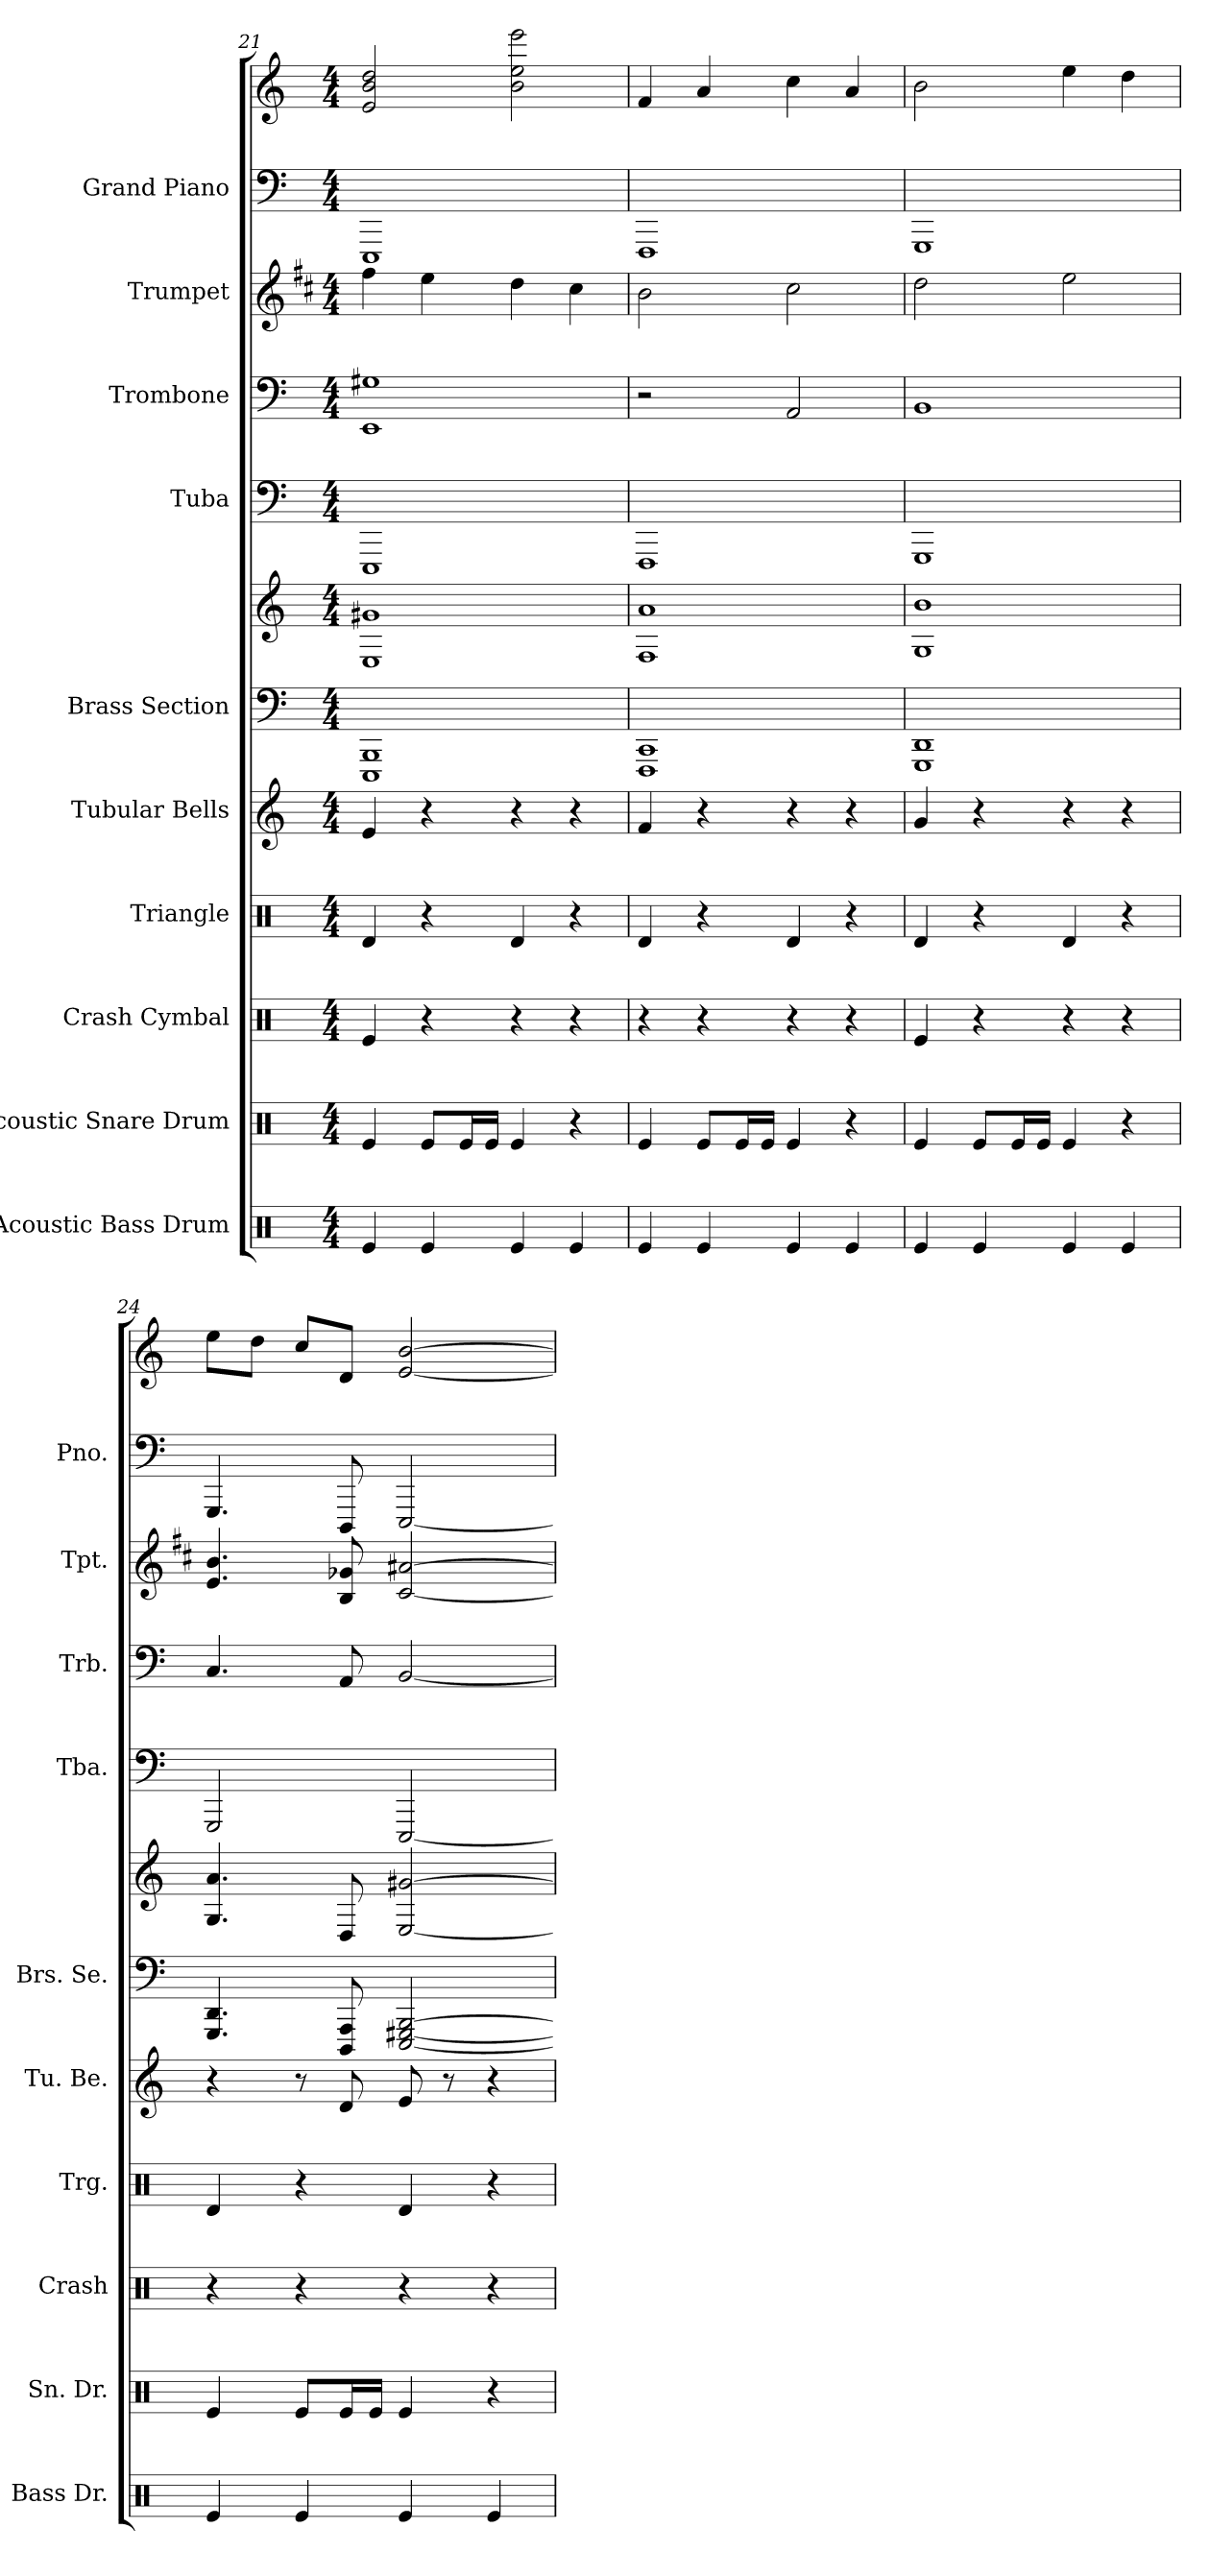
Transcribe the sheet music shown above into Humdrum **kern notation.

**kern	**kern	**kern	**kern	**kern	**kern	**kern	**kern	**kern	**kern	**kern	**kern
*part10	*part9	*part8	*part7	*part6	*part5	*part5	*part4	*part3	*part2	*part1	*part1
*staff12	*staff11	*staff10	*staff9	*staff8	*staff7	*staff6	*staff5	*staff4	*staff3	*staff2	*staff1
*I"Acoustic Bass Drum	*I"Acoustic Snare Drum	*I"Crash Cymbal	*I"Triangle	*I"Tubular Bells	*I"Brass Section	*	*I"Tuba	*I"Trombone	*I"Trumpet	*I"Grand Piano	*
*I'Bass Dr.	*I'Sn. Dr.	*I'Crash	*I'Trg.	*I'Tu. Be.	*I'Brs. Se.	*	*I'Tba.	*I'Trb.	*I'Tpt.	*I'Pno.	*
*clefX	*clefX	*clefX	*clefX	*clefG2	*clefF4	*clefG2	*clefF4	*clefF4	*clefG2	*clefF4	*clefG2
*	*	*	*	*	*	*	*	*	*ITrd1c2	*	*
*k[]	*k[]	*k[]	*k[]	*k[]	*k[]	*k[]	*k[]	*k[]	*k[]	*k[]	*k[]
*M4/4	*M4/4	*M4/4	*M4/4	*M4/4	*M4/4	*M4/4	*M4/4	*M4/4	*M4/4	*M4/4	*M4/4
=21	=21	=21	=21	=21	=21	=21	=21	=21	=21	=21	=21
4Re	4Re	4Re	4Rd	4e	1EEE 1BBB	1E 1g#X	1EEE	1EE 1G#X	4ee	1EEE	2e 2b 2dd
4Re	8ReL	4r	4r	4r	.	.	.	.	4dd	.	.
.	16ReL	.	.	.	.	.	.	.	.	.	.
.	16ReJJ	.	.	.	.	.	.	.	.	.	.
4Re	4Re	4r	4Rd	4r	.	.	.	.	4cc	.	2ee 2b 2eee
4Re	4r	4r	4r	4r	.	.	.	.	4b	.	.
=22	=22	=22	=22	=22	=22	=22	=22	=22	=22	=22	=22
4Re	4Re	4r	4Rd	4f	1FFF 1CC	1a 1F	1FFF	2r	2a	1FFF	4f
4Re	8ReL	4r	4r	4r	.	.	.	.	.	.	4a
.	16ReL	.	.	.	.	.	.	.	.	.	.
.	16ReJJ	.	.	.	.	.	.	.	.	.	.
4Re	4Re	4r	4Rd	4r	.	.	.	2AA	2b	.	4cc
4Re	4r	4r	4r	4r	.	.	.	.	.	.	4a
=23	=23	=23	=23	=23	=23	=23	=23	=23	=23	=23	=23
4Re	4Re	4Re	4Rd	4g	1GGG 1DD	1G 1b	1GGG	1BB	2cc	1GGG	2b
4Re	8ReL	4r	4r	4r	.	.	.	.	.	.	.
.	16ReL	.	.	.	.	.	.	.	.	.	.
.	16ReJJ	.	.	.	.	.	.	.	.	.	.
4Re	4Re	4r	4Rd	4r	.	.	.	.	2dd	.	4ee
4Re	4r	4r	4r	4r	.	.	.	.	.	.	4dd
=24	=24	=24	=24	=24	=24	=24	=24	=24	=24	=24	=24
4Re	4Re	4r	4Rd	4r	4.GGG 4.DD	4.G 4.a	2GGG	4.C	4.d 4.a	4.GGG	8eeL
.	.	.	.	.	.	.	.	.	.	.	8ddJ
4Re	8ReL	4r	4r	8r	.	.	.	.	.	.	8ccL
.	16ReL	.	.	8d	8DDD 8AAA	8D	.	8AA	8A 8f-X	8DDD	8dJ
.	16ReJJ	.	.	.	.	.	.	.	.	.	.
4Re	4Re	4r	4Rd	8e	[2EEE [2GGG#X [2BBB	[2E [2g#X	[2EEE	[2BB	[2B [2g#X	[2EEE	[2e [2b
.	.	.	.	8r	.	.	.	.	.	.	.
4Re	4r	4r	4r	4r	.	.	.	.	.	.	.
=	=	=	=	=	=	=	=	=	=	=	=
*-	*-	*-	*-	*-	*-	*-	*-	*-	*-	*-	*-
